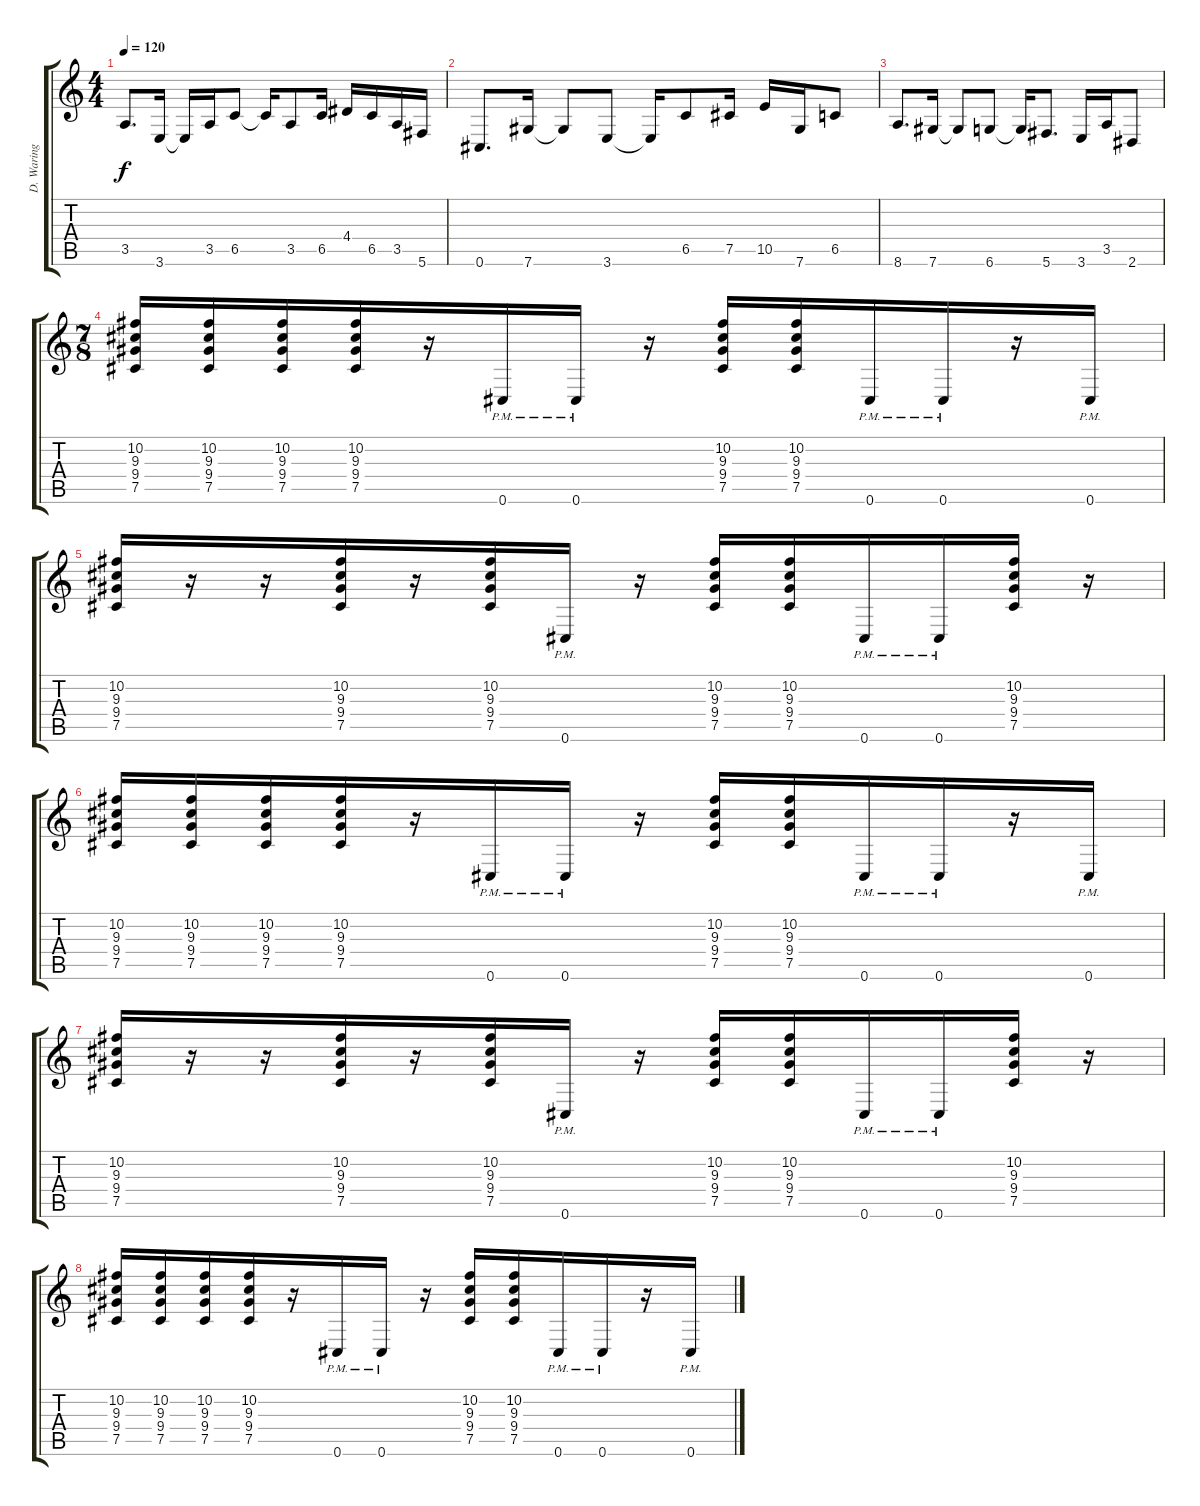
\track ("D. Waring Gtr." "D. Waring ") {instrument distortionguitar}
\staff {score tabs}
\tuning (Db4 Ab3 E3 B2 Gb2 Db2) {hide}
\ts (4 4)
\tempo 120
\clef g2
\ks c
3.5.8{d dy f} 3.6.16 3.6{t}.16 3.5.16 6.5.8 6.5{t}.16 3.5.8 6.5.16 4.4.16 6.5.16 3.5.16 5.6.16 |
0.6.8{d} 7.6.16 7.6{t}.8 3.6.8 3.6{t}.16 6.5.8 7.5.16 10.5.16 7.6.16 6.5.8 |
8.6.8{d} 7.6.16 7.6{t}.8 6.6.8 6.6{t}.16 5.6.8{d} 3.6.16 3.5.16 2.6.8 |
\ts (7 8)
(10.2 9.3 9.4 7.5).16 (10.2 9.3 9.4 7.5).16 (10.2 9.3 9.4 7.5).16 (10.2 9.3 9.4 7.5).16 r.16 0.6{pm}.16 0.6{pm}.16 r.16 (10.2 9.3 9.4 7.5).16 (10.2 9.3 9.4 7.5).16 0.6{pm}.16 0.6{pm}.16 r.16 0.6{pm}.16 |
(10.2 9.3 9.4 7.5).16 r.16 r.16 (10.2 9.3 9.4 7.5).16 r.16 (10.2 9.3 9.4 7.5).16 0.6{pm}.16 r.16 (10.2 9.3 9.4 7.5).16 (10.2 9.3 9.4 7.5).16 0.6{pm}.16 0.6{pm}.16 (10.2 9.3 9.4 7.5).16 r.16 |
(10.2 9.3 9.4 7.5).16 (10.2 9.3 9.4 7.5).16 (10.2 9.3 9.4 7.5).16 (10.2 9.3 9.4 7.5).16 r.16 0.6{pm}.16 0.6{pm}.16 r.16 (10.2 9.3 9.4 7.5).16 (10.2 9.3 9.4 7.5).16 0.6{pm}.16 0.6{pm}.16 r.16 0.6{pm}.16 |
(10.2 9.3 9.4 7.5).16 r.16 r.16 (10.2 9.3 9.4 7.5).16 r.16 (10.2 9.3 9.4 7.5).16 0.6{pm}.16 r.16 (10.2 9.3 9.4 7.5).16 (10.2 9.3 9.4 7.5).16 0.6{pm}.16 0.6{pm}.16 (10.2 9.3 9.4 7.5).16 r.16 |
(10.2 9.3 9.4 7.5).16 (10.2 9.3 9.4 7.5).16 (10.2 9.3 9.4 7.5).16 (10.2 9.3 9.4 7.5).16 r.16 0.6{pm}.16 0.6{pm}.16 r.16 (10.2 9.3 9.4 7.5).16 (10.2 9.3 9.4 7.5).16 0.6{pm}.16 0.6{pm}.16 r.16 0.6{pm}.16
